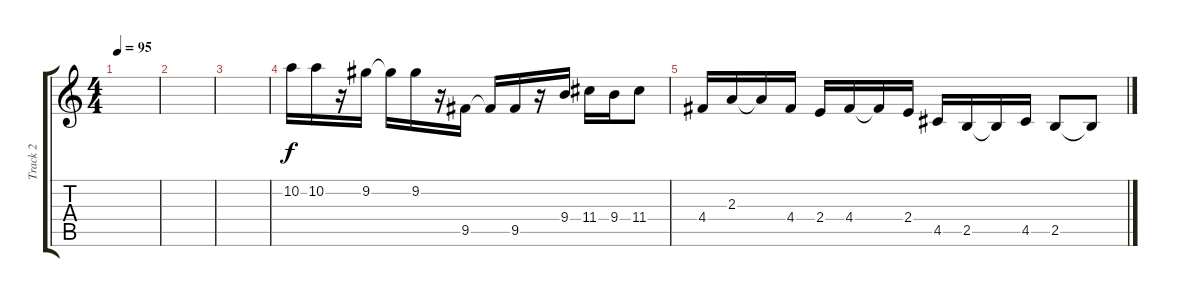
\track ("Track 2" "Track 2") {instrument distortionguitar}
\staff {score tabs}
\tuning (E4 B3 G3 D3 A2 E2) {hide}
\ts (4 4)
\tempo 95
\clef g2
\ks c
|
|
|
10.2.16 10.2.16 r.16 9.2.16 9.2{t}.16 9.2.16 r.16 9.5.16 9.5{t}.16 9.5.16 r.16 9.4.16 11.4.16 9.4.16 11.4.8 |
4.4.16 2.3.16 2.3{t}.16 4.4.16 2.4.16 4.4.16 4.4{t}.16 2.4.16 4.5.16 2.5.16 2.5{t}.16 4.5.16 2.5.8 2.5{t}.8
